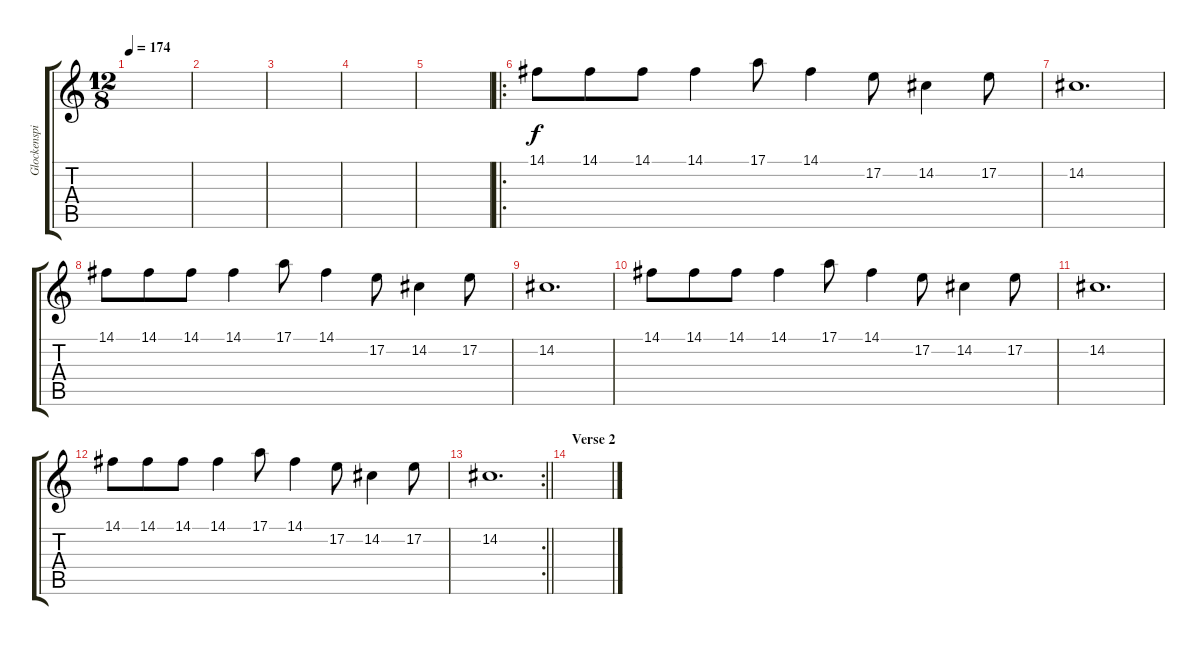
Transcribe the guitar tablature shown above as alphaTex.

\track ("Glockenspiel" "Glockenspi") {instrument glockenspiel}
\staff {score tabs}
\tuning (E4 B3 G3 D3 A2 E2) {hide}
\ts (12 8)
\tempo 174
\clef g2
\ks c
|
|
|
|
|
\ro
14.1.8 14.1.8 14.1.8 14.1.4 17.1.8 14.1.4 17.2.8 14.2.4 17.2.8 |
14.2.1{d} |
14.1.8 14.1.8 14.1.8 14.1.4 17.1.8 14.1.4 17.2.8 14.2.4 17.2.8 |
14.2.1{d} |
14.1.8 14.1.8 14.1.8 14.1.4 17.1.8 14.1.4 17.2.8 14.2.4 17.2.8 |
14.2.1{d} |
14.1.8 14.1.8 14.1.8 14.1.4 17.1.8 14.1.4 17.2.8 14.2.4 17.2.8 |
\rc 2
\barLineRight lightlight
14.2.1{d} |
\section ("" "Verse 2")
